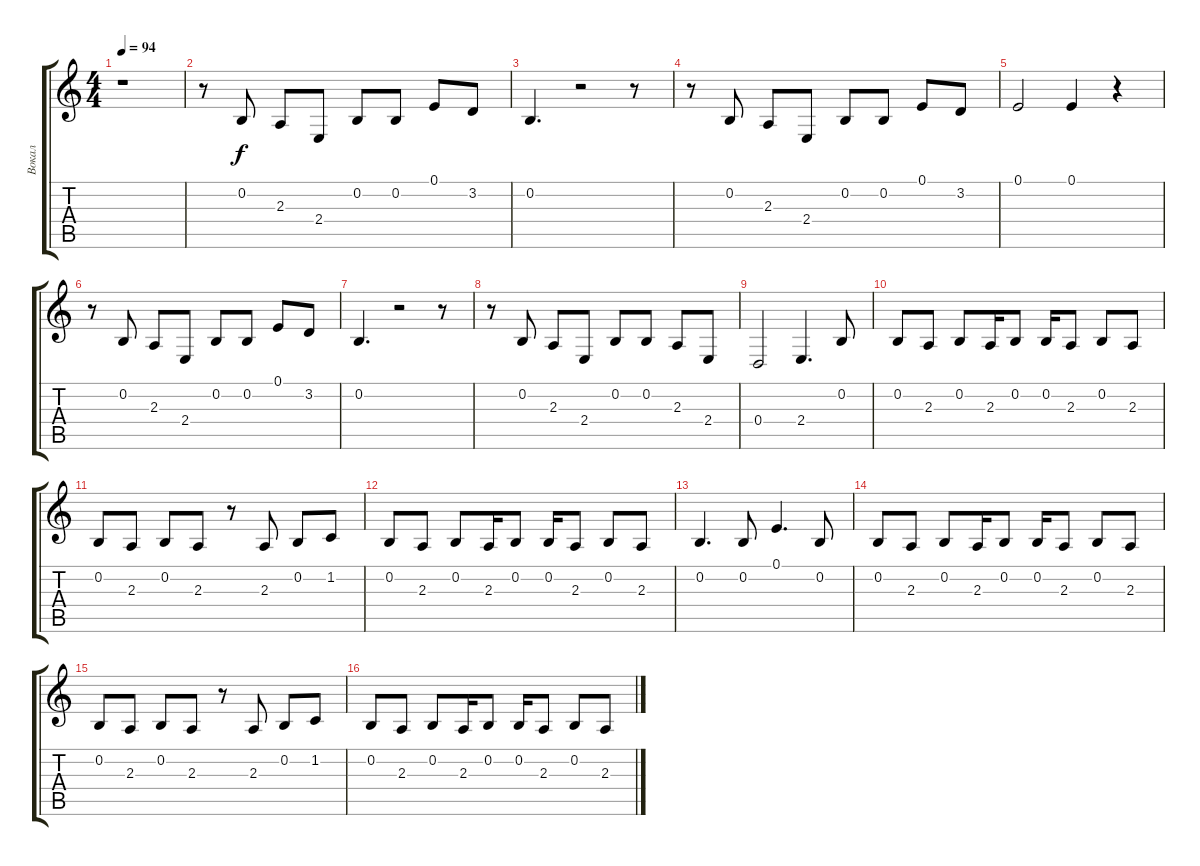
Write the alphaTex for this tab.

\track ("Вокал" "Вокал") {instrument lead1square}
\staff {score tabs}
\tuning (E4 B3 G3 D3 A2 E2) {hide}
\ts (4 4)
\tempo 94
\clef g2
\ks c
r.1{dy f} |
r.8 0.2.8 2.3.8 2.4.8 0.2.8 0.2.8 0.1.8 3.2.8 |
0.2.4{d} r.2 r.8 |
r.8 0.2.8 2.3.8 2.4.8 0.2.8 0.2.8 0.1.8 3.2.8 |
0.1.2 0.1.4 r.4 |
r.8 0.2.8 2.3.8 2.4.8 0.2.8 0.2.8 0.1.8 3.2.8 |
0.2.4{d} r.2 r.8 |
r.8 0.2.8 2.3.8 2.4.8 0.2.8 0.2.8 2.3.8 2.4.8 |
0.4.2 2.4.4{d} 0.2.8 |
0.2.8 2.3.8 0.2.8 2.3.16 0.2.8 0.2.16 2.3.8 0.2.8 2.3.8 |
0.2.8 2.3.8 0.2.8 2.3.8 r.8 2.3.8 0.2.8 1.2.8 |
0.2.8 2.3.8 0.2.8 2.3.16 0.2.8 0.2.16 2.3.8 0.2.8 2.3.8 |
0.2.4{d} 0.2.8 0.1.4{d} 0.2.8 |
0.2.8 2.3.8 0.2.8 2.3.16 0.2.8 0.2.16 2.3.8 0.2.8 2.3.8 |
0.2.8 2.3.8 0.2.8 2.3.8 r.8 2.3.8 0.2.8 1.2.8 |
0.2.8 2.3.8 0.2.8 2.3.16 0.2.8 0.2.16 2.3.8 0.2.8 2.3.8
